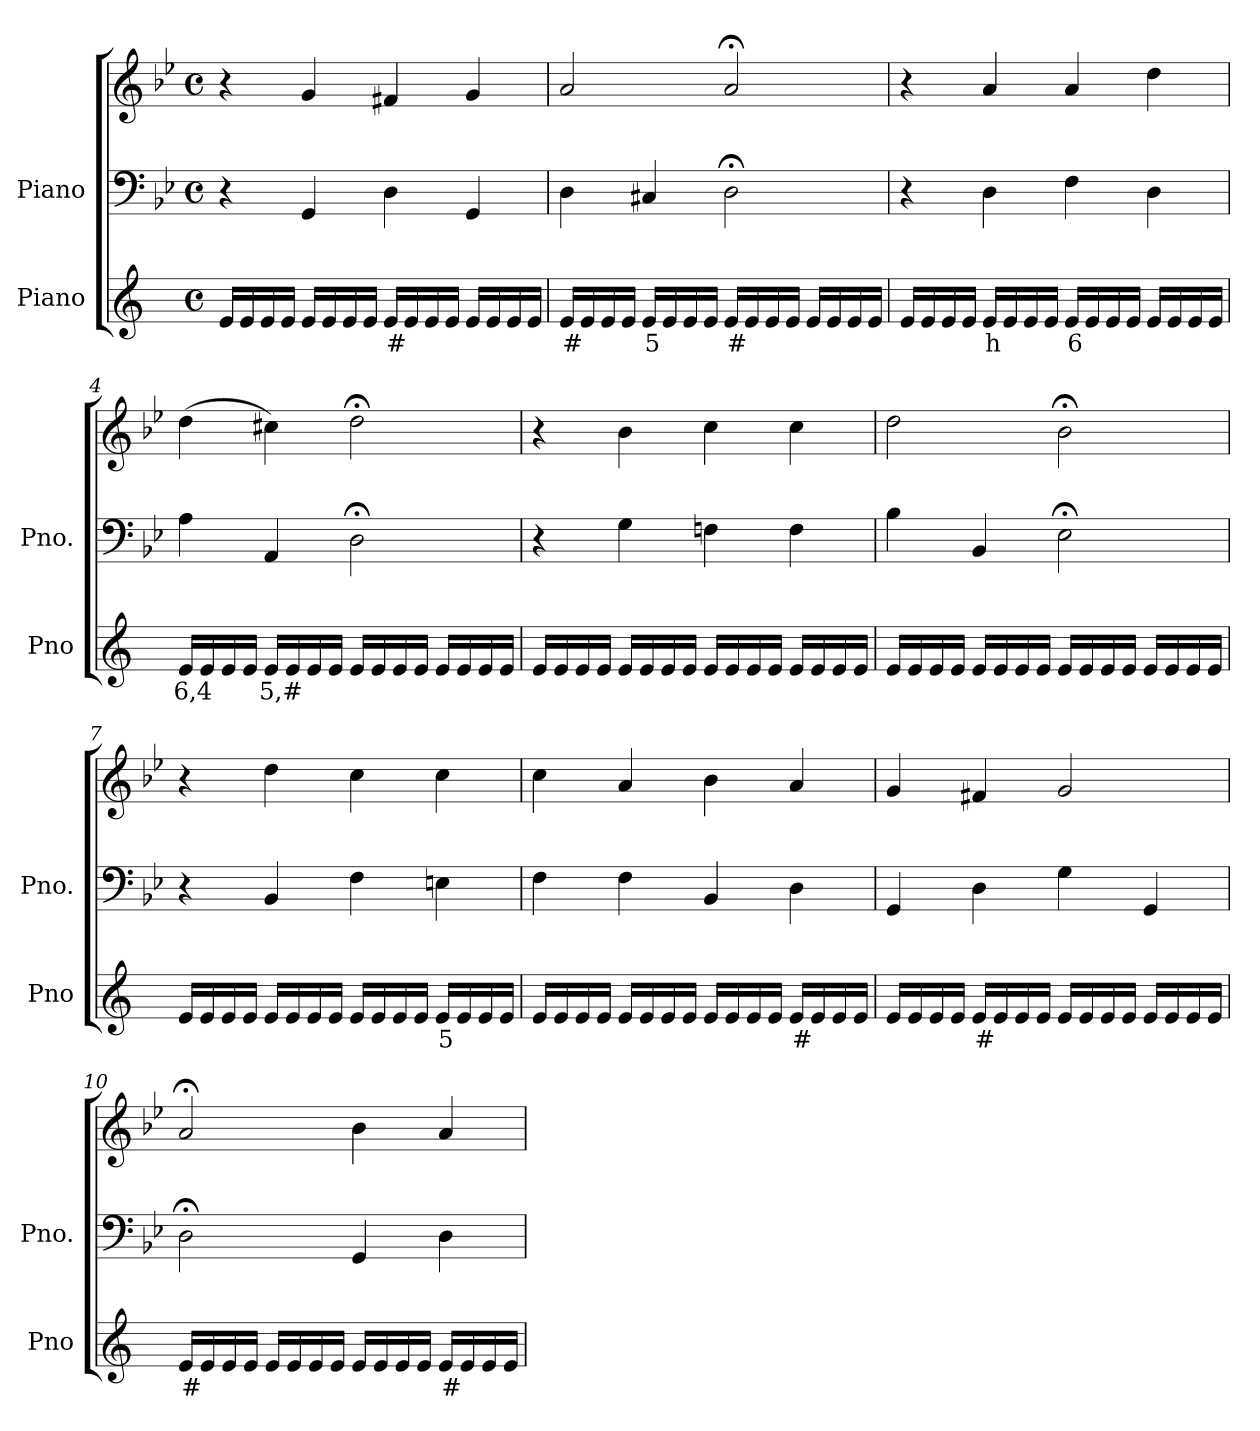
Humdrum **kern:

**kern	**text	**kern	**kern
*part2	*part2	*part1	*part1
*staff3	*staff3	*staff2	*staff1
*I"Piano	*	*I"Piano	*
*I'Pno	*	*I'Pno.	*
*clefG2	*	*clefF4	*clefG2
*k[]	*	*k[b-e-]	*k[b-e-]
*M4/4	*	*M4/4	*M4/4
*met(c)	*	*met(c)	*met(c)
=1	=1	=1	=1
16e/LL	.	4r	4r
16e/	.	.	.
16e/	.	.	.
16e/JJ	.	.	.
16e/LL	.	4GG/	4g/
16e/	.	.	.
16e/	.	.	.
16e/JJ	.	.	.
!	!LO:LY:b	!	!
16e/LL	#	4D\	4f#X/
16e/	.	.	.
16e/	.	.	.
16e/JJ	.	.	.
16e/LL	.	4GG/	4g/
16e/	.	.	.
16e/	.	.	.
16e/JJ	.	.	.
=2	=2	=2	=2
!	!LO:LY:b	!	!
16e/LL	#	4D\	2a/
16e/	.	.	.
16e/	.	.	.
16e/JJ	.	.	.
!	!LO:LY:b	!	!
16e/LL	5	4C#X/	.
16e/	.	.	.
16e/	.	.	.
16e/JJ	.	.	.
!	!LO:LY:b	!	!
16e/LL	#	2D;<\	2a;</
16e/	.	.	.
16e/	.	.	.
16e/JJ	.	.	.
16e/LL	.	.	.
16e/	.	.	.
16e/	.	.	.
16e/JJ	.	.	.
=3	=3	=3	=3
16e/LL	.	4r	4r
16e/	.	.	.
16e/	.	.	.
16e/JJ	.	.	.
!	!LO:LY:b	!	!
16e/LL	h	4D\	4a/
16e/	.	.	.
16e/	.	.	.
16e/JJ	.	.	.
!	!LO:LY:b	!	!
16e/LL	6	4F\	4a/
16e/	.	.	.
16e/	.	.	.
16e/JJ	.	.	.
16e/LL	.	4D\	4dd\
16e/	.	.	.
16e/	.	.	.
16e/JJ	.	.	.
=4	=4	=4	=4
!	!LO:LY:b	!	!
16e/LL	6,4	4A\	(>4dd\
16e/	.	.	.
16e/	.	.	.
16e/JJ	.	.	.
!	!LO:LY:b	!	!
16e/LL	5,#	4AA/	4cc#X\)
16e/	.	.	.
16e/	.	.	.
16e/JJ	.	.	.
16e/LL	.	2D;<\	2dd;<\
16e/	.	.	.
16e/	.	.	.
16e/JJ	.	.	.
16e/LL	.	.	.
16e/	.	.	.
16e/	.	.	.
16e/JJ	.	.	.
=5	=5	=5	=5
16e/LL	.	4r	4r
16e/	.	.	.
16e/	.	.	.
16e/JJ	.	.	.
16e/LL	.	4G\	4b-\
16e/	.	.	.
16e/	.	.	.
16e/JJ	.	.	.
16e/LL	.	4Fn\	4cc\
16e/	.	.	.
16e/	.	.	.
16e/JJ	.	.	.
16e/LL	.	4F\	4cc\
16e/	.	.	.
16e/	.	.	.
16e/JJ	.	.	.
=6	=6	=6	=6
16e/LL	.	4B-\	2dd\
16e/	.	.	.
16e/	.	.	.
16e/JJ	.	.	.
16e/LL	.	4BB-/	.
16e/	.	.	.
16e/	.	.	.
16e/JJ	.	.	.
16e/LL	.	2E-;<\	2b-;<\
16e/	.	.	.
16e/	.	.	.
16e/JJ	.	.	.
16e/LL	.	.	.
16e/	.	.	.
16e/	.	.	.
16e/JJ	.	.	.
=7	=7	=7	=7
16e/LL	.	4r	4r
16e/	.	.	.
16e/	.	.	.
16e/JJ	.	.	.
16e/LL	.	4BB-/	4dd\
16e/	.	.	.
16e/	.	.	.
16e/JJ	.	.	.
16e/LL	.	4F\	4cc\
16e/	.	.	.
16e/	.	.	.
16e/JJ	.	.	.
!	!LO:LY:b	!	!
16e/LL	5	4En\	4cc\
16e/	.	.	.
16e/	.	.	.
16e/JJ	.	.	.
=8	=8	=8	=8
16e/LL	.	4F\	4cc\
16e/	.	.	.
16e/	.	.	.
16e/JJ	.	.	.
16e/LL	.	4F\	4a/
16e/	.	.	.
16e/	.	.	.
16e/JJ	.	.	.
16e/LL	.	4BB-/	4b-\
16e/	.	.	.
16e/	.	.	.
16e/JJ	.	.	.
!	!LO:LY:b	!	!
16e/LL	#	4D\	4a/
16e/	.	.	.
16e/	.	.	.
16e/JJ	.	.	.
=9	=9	=9	=9
16e/LL	.	4GG/	4g/
16e/	.	.	.
16e/	.	.	.
16e/JJ	.	.	.
!	!LO:LY:b	!	!
16e/LL	#	4D\	4f#X/
16e/	.	.	.
16e/	.	.	.
16e/JJ	.	.	.
16e/LL	.	4G\	2g/
16e/	.	.	.
16e/	.	.	.
16e/JJ	.	.	.
16e/LL	.	4GG/	.
16e/	.	.	.
16e/	.	.	.
16e/JJ	.	.	.
=10	=10	=10	=10
!	!LO:LY:b	!	!
16e/LL	#	2D;<\	2a;</
16e/	.	.	.
16e/	.	.	.
16e/JJ	.	.	.
16e/LL	.	.	.
16e/	.	.	.
16e/	.	.	.
16e/JJ	.	.	.
16e/LL	.	4GG/	4b-\
16e/	.	.	.
16e/	.	.	.
16e/JJ	.	.	.
!	!LO:LY:b	!	!
16e/LL	#	4D\	4a/
16e/	.	.	.
16e/	.	.	.
16e/JJ	.	.	.
=	=	=	=
*-	*-	*-	*-
